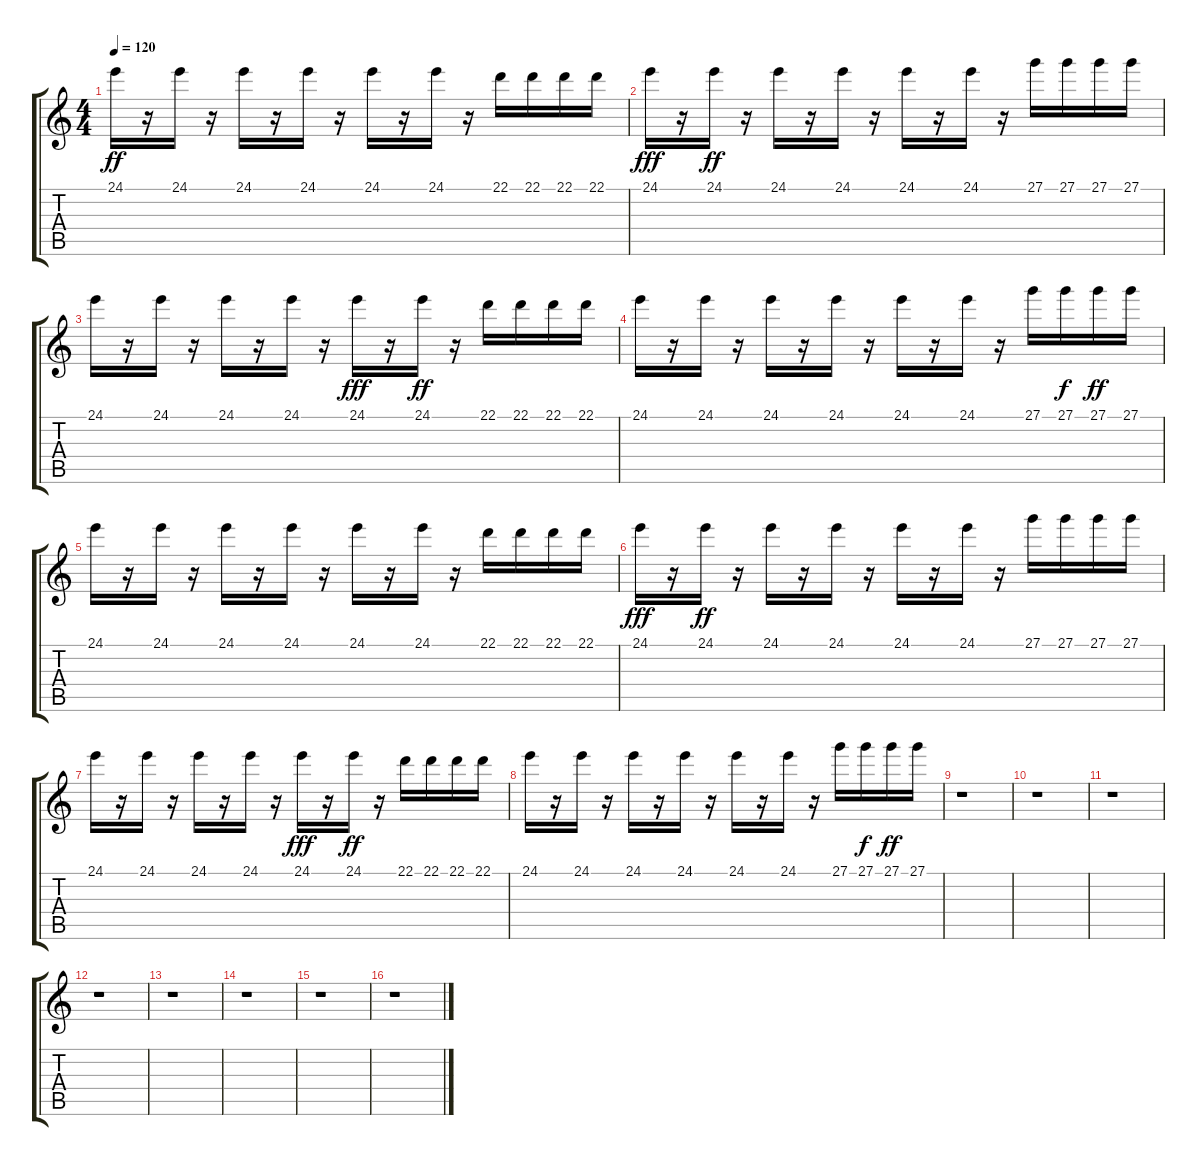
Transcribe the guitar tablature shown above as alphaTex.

\track "" {instrument lead2sawtooth}
\staff {score tabs}
\tuning (E4 B3 G3 D3 A2 E2) {hide}
\ts (4 4)
\tempo 120
\clef g2
\ks c
24.1.16{dy ff instrument lead2sawtooth} r.16 24.1.16 r.16 24.1.16 r.16 24.1.16 r.16 24.1.16 r.16 24.1.16 r.16 22.1.16 22.1.16 22.1.16 22.1.16 |
24.1.16{dy fff} r.16 24.1.16{dy ff} r.16 24.1.16 r.16 24.1.16 r.16 24.1.16 r.16 24.1.16 r.16 27.1.16 27.1.16 27.1.16 27.1.16 |
24.1.16 r.16 24.1.16 r.16 24.1.16 r.16 24.1.16 r.16 24.1.16{dy fff} r.16 24.1.16{dy ff} r.16 22.1.16 22.1.16 22.1.16 22.1.16 |
24.1.16 r.16 24.1.16 r.16 24.1.16 r.16 24.1.16 r.16 24.1.16 r.16 24.1.16 r.16 27.1.16 27.1.16{dy f} 27.1.16{dy ff} 27.1.16 |
24.1.16 r.16 24.1.16 r.16 24.1.16 r.16 24.1.16 r.16 24.1.16 r.16 24.1.16 r.16 22.1.16 22.1.16 22.1.16 22.1.16 |
24.1.16{dy fff} r.16 24.1.16{dy ff} r.16 24.1.16 r.16 24.1.16 r.16 24.1.16 r.16 24.1.16 r.16 27.1.16 27.1.16 27.1.16 27.1.16 |
24.1.16 r.16 24.1.16 r.16 24.1.16 r.16 24.1.16 r.16 24.1.16{dy fff} r.16 24.1.16{dy ff} r.16 22.1.16 22.1.16 22.1.16 22.1.16 |
24.1.16 r.16 24.1.16 r.16 24.1.16 r.16 24.1.16 r.16 24.1.16 r.16 24.1.16 r.16 27.1.16 27.1.16{dy f} 27.1.16{dy ff} 27.1.16 |
r.1 |
r.1 |
r.1 |
r.1 |
r.1 |
r.1 |
r.1 |
r.1
